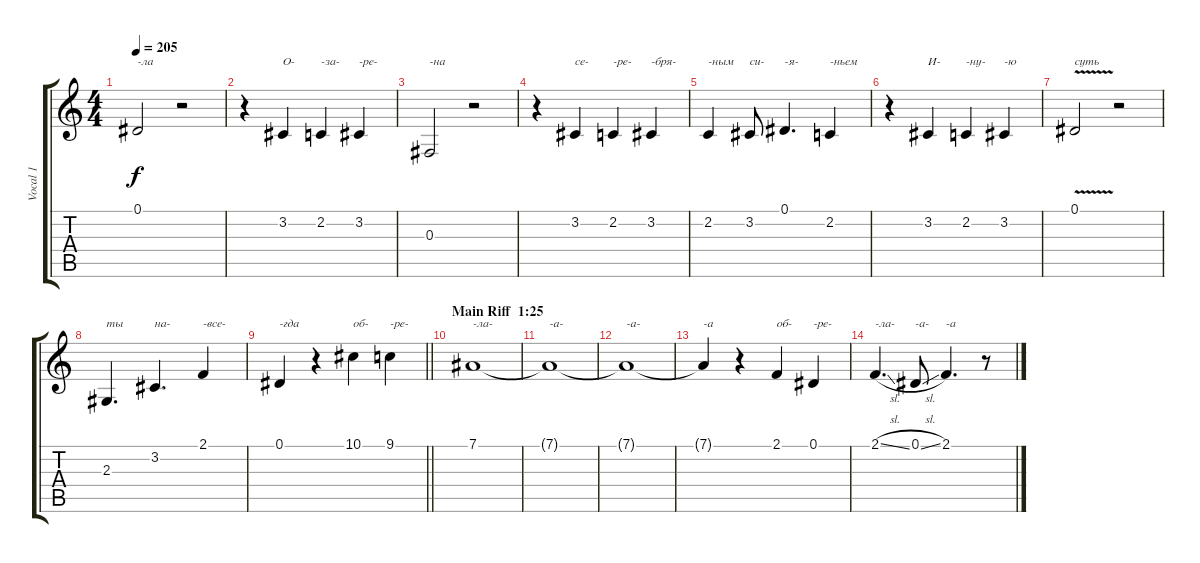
\track ("Vocal 1" "Vocal 1") {instrument tenorsax}
\staff {score tabs}
\tuning (Eb4 Bb3 Gb3 Db3 Ab2 Db2) {hide}
\ts (4 4)
\tempo 205
\clef g2
\ks c
0.1.2{txt "-ла" dy f} r.2 |
r.4 3.2.4{txt "О-"} 2.2.4{txt "-за-"} 3.2.4{txt "-ре-"} |
0.3.2{txt "-на"} r.2 |
r.4 3.2.4{txt "се-"} 2.2.4{txt "-ре-"} 3.2.4{txt "-бря-"} |
2.2.4{txt "-ным"} 3.2.8{txt "си-"} 0.1.4{d txt "-я-"} 2.2.4{txt "-ньем"} |
r.4 3.2.4{txt "И-"} 2.2.4{txt "-ну-"} 3.2.4{txt "-ю"} |
0.1{v}.2{txt "суть"} r.2 |
2.3.4{d txt "ты"} 3.2.4{d txt "на-"} 2.1.4{txt "-все-"} |
\barLineRight lightlight
0.1.4{txt "-гда"} r.4 10.1.4{txt "об-"} 9.1.4{txt "-ре-"} |
\section ("" "Main Riff  1:25")
7.1.1{txt "-ла-"} |
7.1{t}.1{txt "-а-"} |
7.1{t}.1{txt "-а-"} |
7.1{t}.4{txt "-а"} r.4 2.1.4{txt "об-"} 0.1.4{txt "-ре-"} |
2.1{sl}.4{d txt "-ла-"} 0.1{sl}.8{txt "-а-"} 2.1.4{d txt "-а"} r.8
